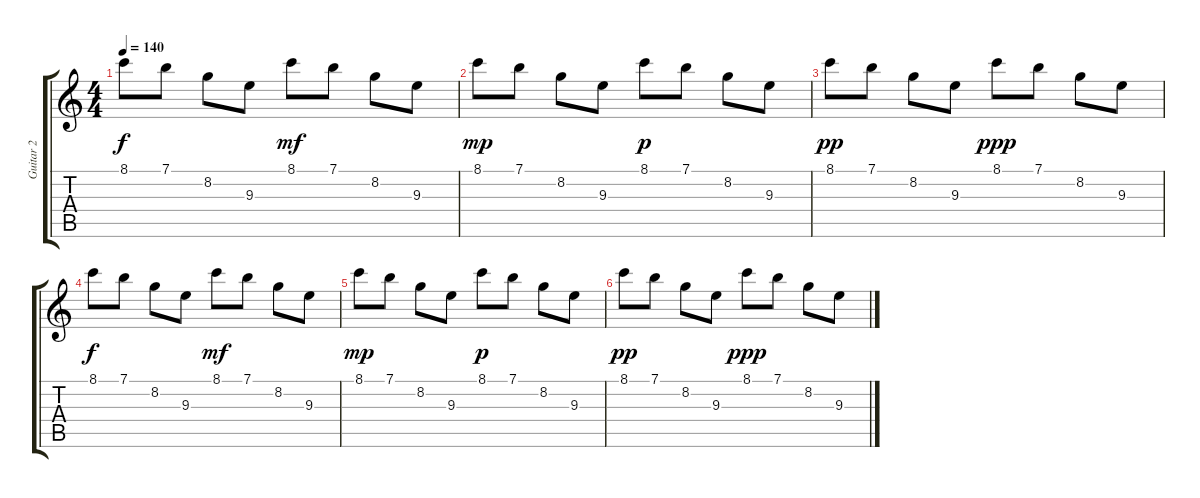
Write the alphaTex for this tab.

\track ("Guitar 2" "Guitar 2") {instrument electricguitarjazz}
\staff {score tabs}
\tuning (E4 B3 G3 D3 A2 E2) {hide}
\ts (4 4)
\tempo 140
\clef g2
\ks c
8.1.8{dy f} 7.1.8 8.2.8 9.3.8 8.1.8{dy mf} 7.1.8 8.2.8 9.3.8 |
8.1.8{dy mp} 7.1.8 8.2.8 9.3.8 8.1.8{dy p} 7.1.8 8.2.8 9.3.8 |
8.1.8{dy pp} 7.1.8 8.2.8 9.3.8 8.1.8{dy ppp} 7.1.8 8.2.8 9.3.8 |
8.1.8{dy f} 7.1.8 8.2.8 9.3.8 8.1.8{dy mf} 7.1.8 8.2.8 9.3.8 |
8.1.8{dy mp} 7.1.8 8.2.8 9.3.8 8.1.8{dy p} 7.1.8 8.2.8 9.3.8 |
8.1.8{dy pp} 7.1.8 8.2.8 9.3.8 8.1.8{dy ppp} 7.1.8 8.2.8 9.3.8
